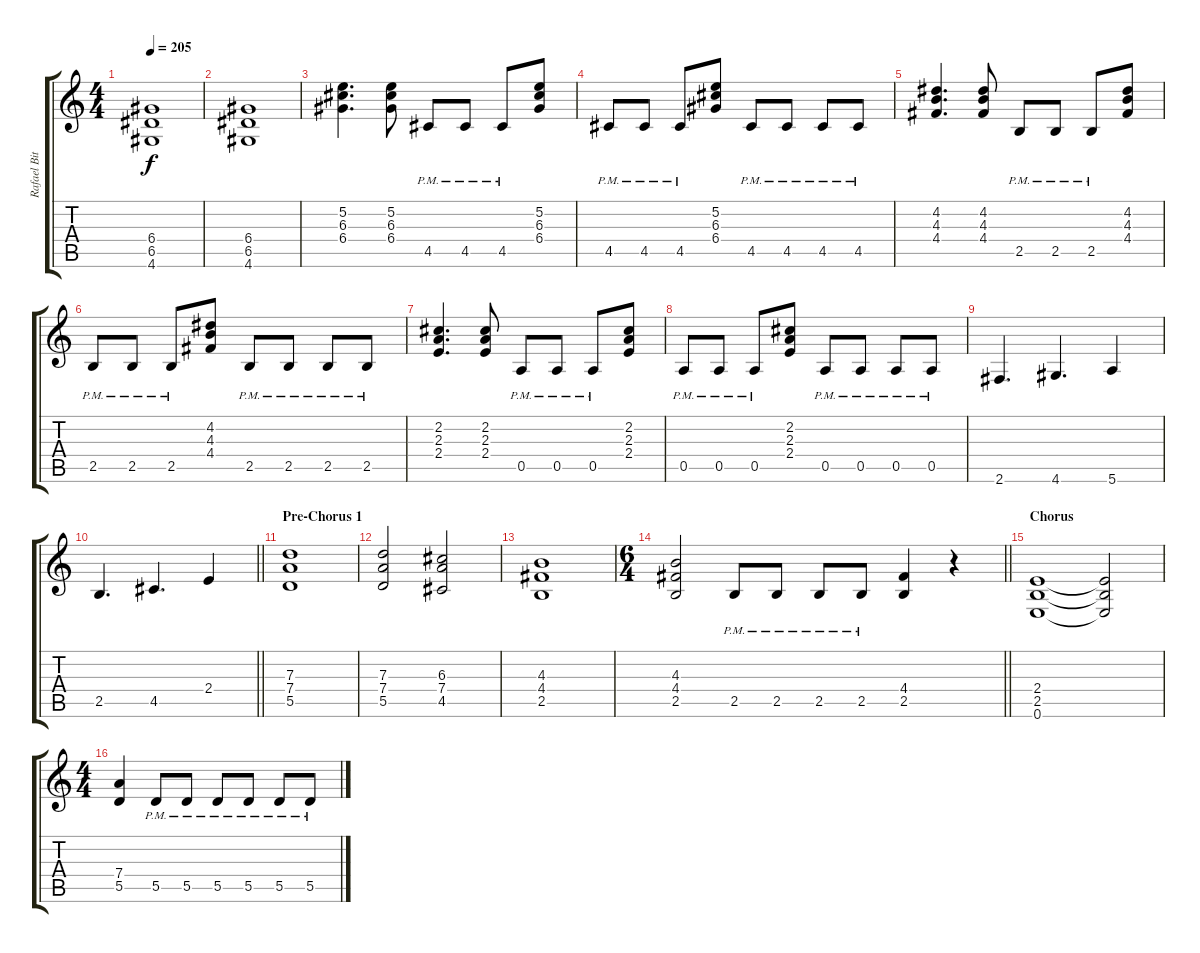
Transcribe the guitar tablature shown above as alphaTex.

\track ("Rafael Bittencourt" "Rafael Bit") {instrument distortionguitar}
\staff {score tabs}
\tuning (E4 B3 G3 D3 A2 E2) {hide}
\ts (4 4)
\tempo 205
\clef g2
\ks c
(6.4 6.5 4.6).1{dy f} |
(6.4 6.5 4.6).1 |
(5.2 6.3 6.4).4{d} (5.2 6.3 6.4).8 4.5{pm}.8 4.5{pm}.8 4.5{pm}.8 (5.2 6.3 6.4).8 |
4.5{pm}.8 4.5{pm}.8 4.5{pm}.8 (5.2 6.3 6.4).8 4.5{pm}.8 4.5{pm}.8 4.5{pm}.8 4.5{pm}.8 |
(4.2 4.3 4.4).4{d} (4.2 4.3 4.4).8 2.5{pm}.8 2.5{pm}.8 2.5{pm}.8 (4.2 4.3 4.4).8 |
2.5{pm}.8 2.5{pm}.8 2.5{pm}.8 (4.2 4.3 4.4).8 2.5{pm}.8 2.5{pm}.8 2.5{pm}.8 2.5{pm}.8 |
(2.2 2.3 2.4).4{d} (2.2 2.3 2.4).8 0.5{pm}.8 0.5{pm}.8 0.5{pm}.8 (2.2 2.3 2.4).8 |
0.5{pm}.8 0.5{pm}.8 0.5{pm}.8 (2.2 2.3 2.4).8 0.5{pm}.8 0.5{pm}.8 0.5{pm}.8 0.5{pm}.8 |
2.6.4{d} 4.6.4{d} 5.6.4 |
\barLineRight lightlight
2.5.4{d} 4.5.4{d} 2.4.4 |
\section ("" "Pre-Chorus 1")
(7.3 7.4 5.5).1 |
(7.3 7.4 5.5).2 (6.3 7.4 4.5).2 |
(4.3 4.4 2.5).1 |
\ts (6 4)
\barLineRight lightlight
(4.3 4.4 2.5).2 2.5{pm}.8 2.5{pm}.8 2.5{pm}.8 2.5{pm}.8 (4.4 2.5).4 r.4 |
\section ("" "Chorus")
(2.4 2.5 0.6).1 (2.4{t} 2.5{t} 0.6{t}).2 |
\ts (4 4)
(7.4 5.5).4 5.5{pm}.8 5.5{pm}.8 5.5{pm}.8 5.5{pm}.8 5.5{pm}.8 5.5{pm}.8
